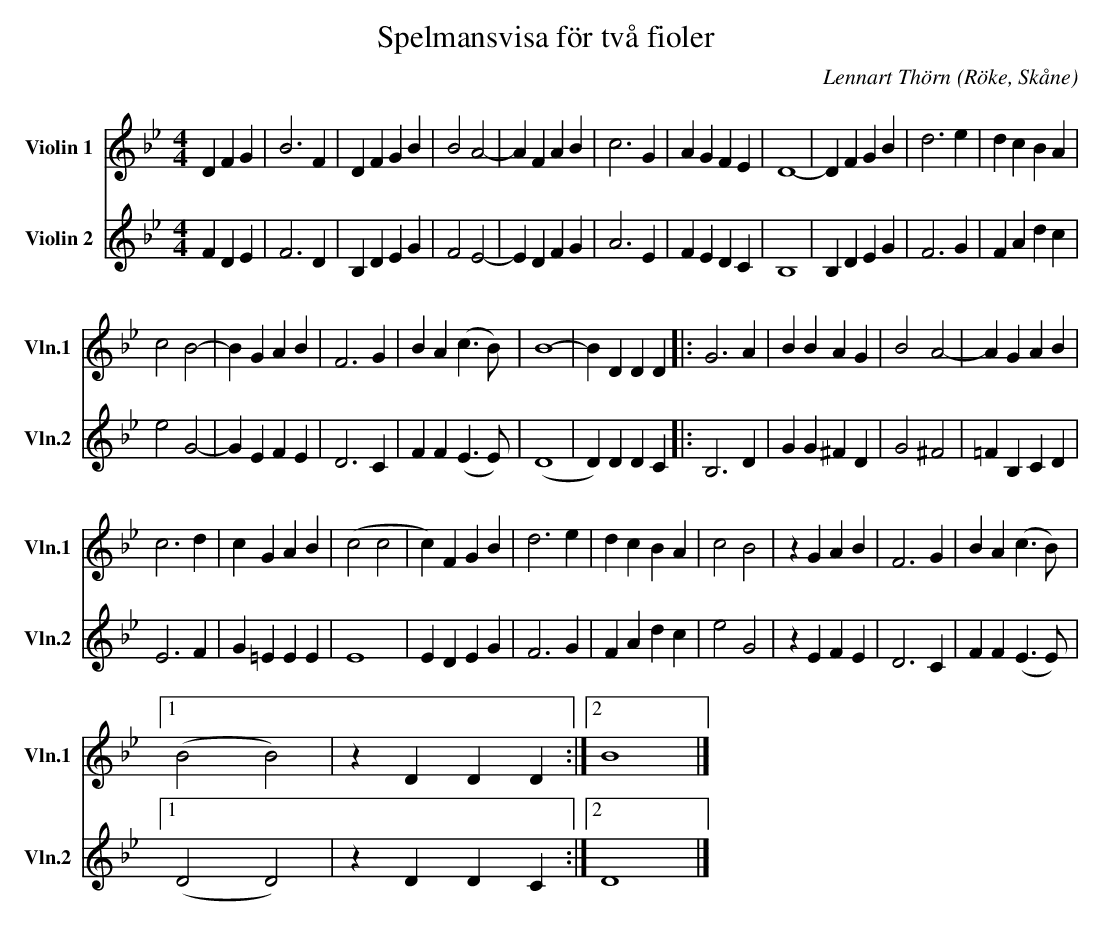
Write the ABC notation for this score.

X:1
T:Spelmansvisa för två fioler
O:Röke, Skåne
C:Lennart Thörn
%%score 1 2
L:1/4
M:4/4
K:Bb
V:1 treble nm="Violin 1" snm="Vln.1"
V:2 treble nm="Violin 2" snm="Vln.2"
V:1
D F G | B3 F | D F G B | B2 A2- | A F A B | c3 G | A G F E | D4- | D F G B | d3 e | d c B A |
c2 B2- | B G A B | F3 G | B A (c3/2 B/) | B4- | B D D D |: G3 A | B B A G | B2 A2- | A G A B |
c3 d | c G A B | (c2 c2 | c) F G B | d3 e | d c B A | c2 B2 | z G A B | F3 G | B A (c3/2 B/) |1
(B2 B2) | z D D D :|2 B4 |]
V:2
F D E | F3 D | B, D E G | F2 E2- | E D F G | A3 E | F E D C | B,4 | B, D E G | F3 G | F A d c |
e2 G2- | G E F E | D3 C | F F (E3/2 E/) | (D4 | D) D D C |: B,3 D | G G ^F D | G2 ^F2 |
=F B, C D | E3 F | G =E E E | E4 | E D E G | F3 G | F A d c | e2 G2 | z E F E | D3 C |
F F (E3/2 E/) |1 (D2 D2) | z D D C :|2 D4 |]
